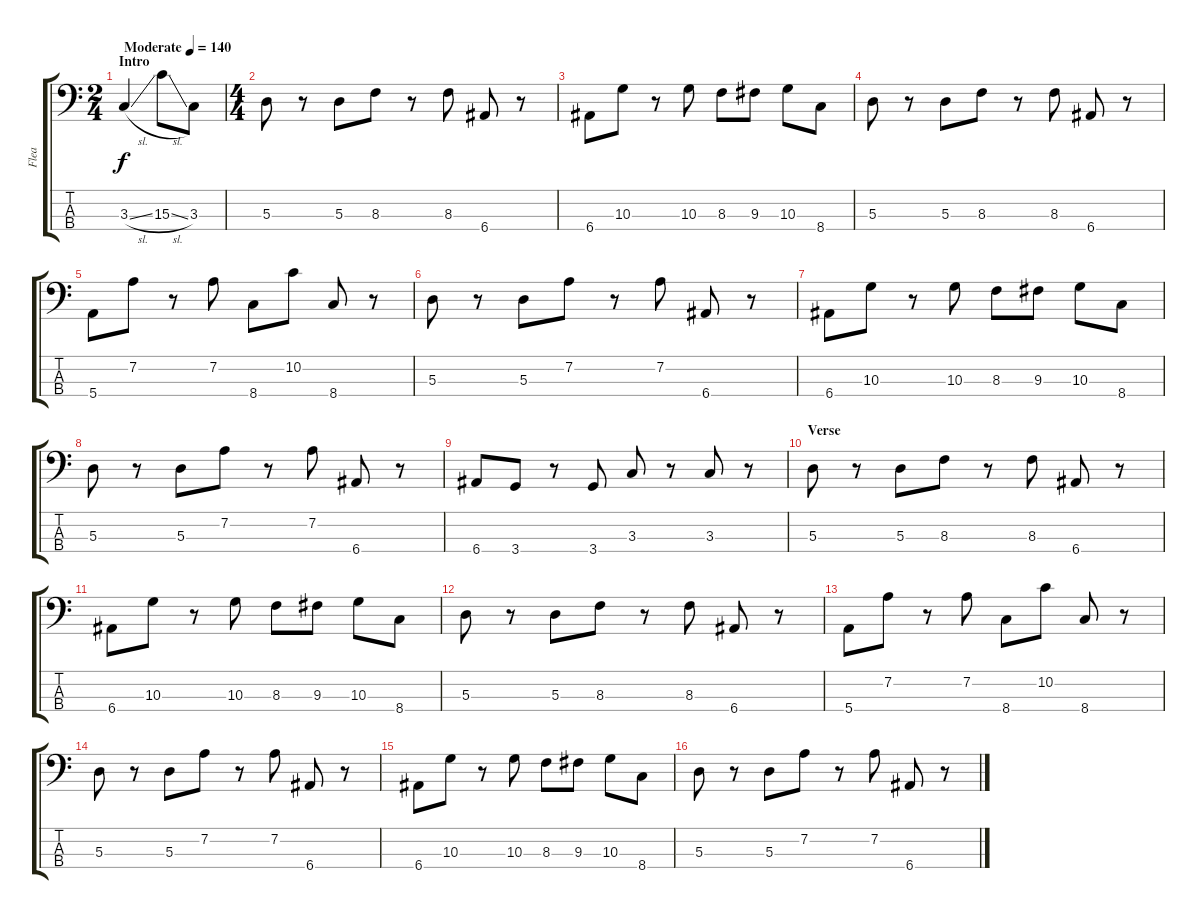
\track ("Flea" "Flea") {instrument electricbassfinger}
\staff {score tabs}
\tuning (G2 D2 A1 E1) {hide}
\ts (2 4)
\section ("" "Intro")
\tempo (140 "Moderate")
\clef f4
\ks c
3.3{sl}.4{dy f instrument electricbassfinger} 15.3{sl}.8 3.3.8 |
\ts (4 4)
5.3.8 r.8 5.3.8 8.3.8 r.8 8.3.8 6.4.8 r.8 |
6.4.8 10.3.8 r.8 10.3.8 8.3.8 9.3.8 10.3.8 8.4.8 |
5.3.8 r.8 5.3.8 8.3.8 r.8 8.3.8 6.4.8 r.8 |
5.4.8 7.2.8 r.8 7.2.8 8.4.8 10.2.8 8.4.8 r.8 |
5.3.8 r.8 5.3.8 7.2.8 r.8 7.2.8 6.4.8 r.8 |
6.4.8 10.3.8 r.8 10.3.8 8.3.8 9.3.8 10.3.8 8.4.8 |
5.3.8 r.8 5.3.8 7.2.8 r.8 7.2.8 6.4.8 r.8 |
6.4.8 3.4.8 r.8 3.4.8 3.3.8 r.8 3.3.8 r.8 |
\section ("" "Verse")
5.3.8 r.8 5.3.8 8.3.8 r.8 8.3.8 6.4.8 r.8 |
6.4.8 10.3.8 r.8 10.3.8 8.3.8 9.3.8 10.3.8 8.4.8 |
5.3.8 r.8 5.3.8 8.3.8 r.8 8.3.8 6.4.8 r.8 |
5.4.8 7.2.8 r.8 7.2.8 8.4.8 10.2.8 8.4.8 r.8 |
5.3.8 r.8 5.3.8 7.2.8 r.8 7.2.8 6.4.8 r.8 |
6.4.8 10.3.8 r.8 10.3.8 8.3.8 9.3.8 10.3.8 8.4.8 |
5.3.8 r.8 5.3.8 7.2.8 r.8 7.2.8 6.4.8 r.8
